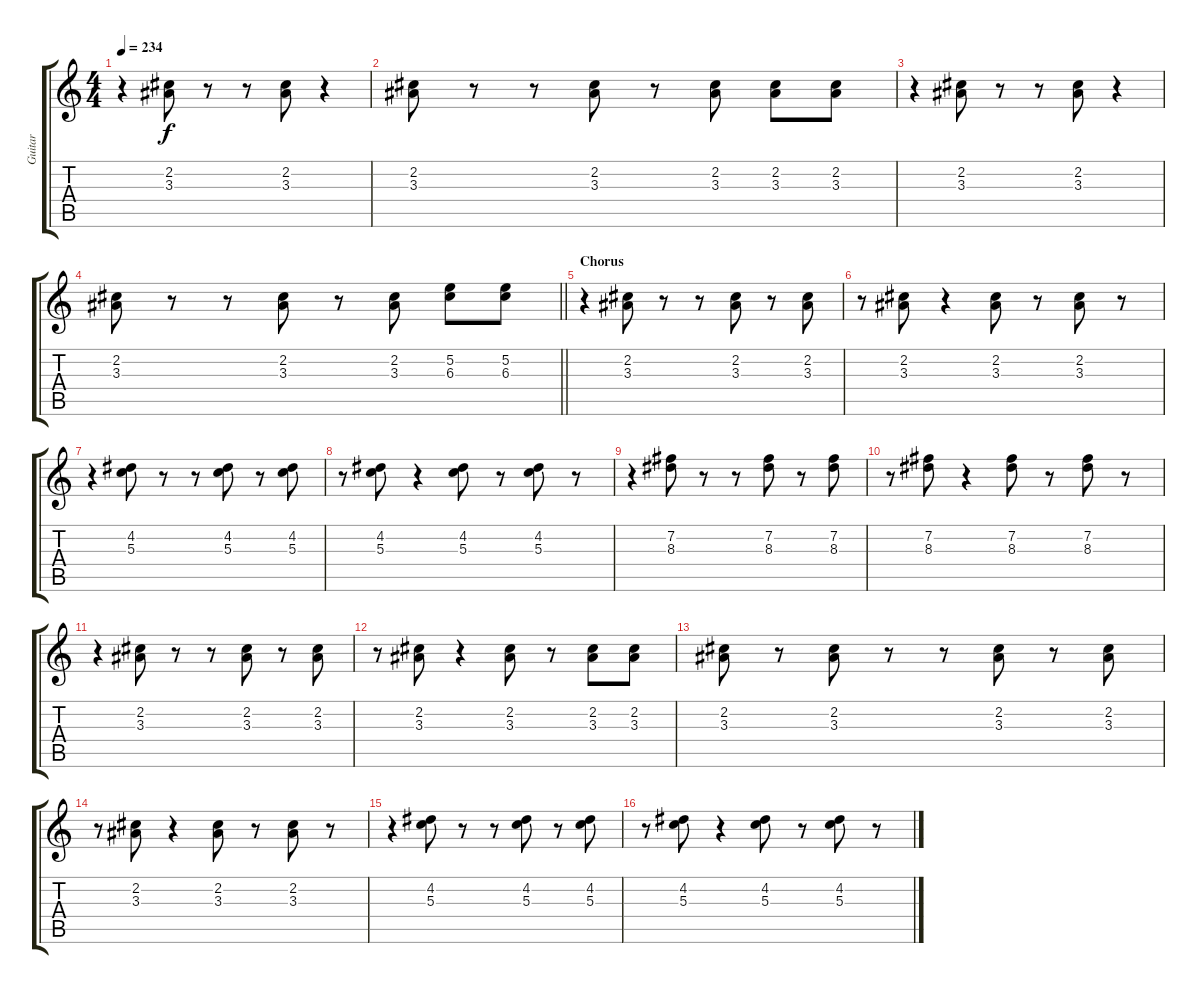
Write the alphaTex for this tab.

\track ("Guitar" "Guitar") {instrument acousticguitarsteel}
\staff {score tabs}
\tuning (E4 B3 G3 D3 A2 E2) {hide}
\ts (4 4)
\tempo 234
\clef g2
\ks c
r.4{dy f} (2.2 3.3).8 r.8 r.8 (2.2 3.3).8 r.4 |
(2.2 3.3).8 r.8 r.8 (2.2 3.3).8 r.8 (2.2 3.3).8 (2.2 3.3).8 (2.2 3.3).8 |
r.4 (2.2 3.3).8 r.8 r.8 (2.2 3.3).8 r.4 |
\barLineRight lightlight
(2.2 3.3).8 r.8 r.8 (2.2 3.3).8 r.8 (2.2 3.3).8 (5.2 6.3).8 (5.2 6.3).8 |
\section ("" "Chorus")
r.4 (2.2 3.3).8 r.8 r.8 (2.2 3.3).8 r.8 (2.2 3.3).8 |
r.8 (2.2 3.3).8 r.4 (2.2 3.3).8 r.8 (2.2 3.3).8 r.8 |
r.4 (4.2 5.3).8 r.8 r.8 (4.2 5.3).8 r.8 (4.2 5.3).8 |
r.8 (4.2 5.3).8 r.4 (4.2 5.3).8 r.8 (4.2 5.3).8 r.8 |
r.4 (7.2 8.3).8 r.8 r.8 (7.2 8.3).8 r.8 (7.2 8.3).8 |
r.8 (7.2 8.3).8 r.4 (7.2 8.3).8 r.8 (7.2 8.3).8 r.8 |
r.4 (2.2 3.3).8 r.8 r.8 (2.2 3.3).8 r.8 (2.2 3.3).8 |
r.8 (2.2 3.3).8 r.4 (2.2 3.3).8 r.8 (2.2 3.3).8 (2.2 3.3).8 |
(2.2 3.3).8 r.8 (2.2 3.3).8 r.8 r.8 (2.2 3.3).8 r.8 (2.2 3.3).8 |
r.8 (2.2 3.3).8 r.4 (2.2 3.3).8 r.8 (2.2 3.3).8 r.8 |
r.4 (4.2 5.3).8 r.8 r.8 (4.2 5.3).8 r.8 (4.2 5.3).8 |
r.8 (4.2 5.3).8 r.4 (4.2 5.3).8 r.8 (4.2 5.3).8 r.8
